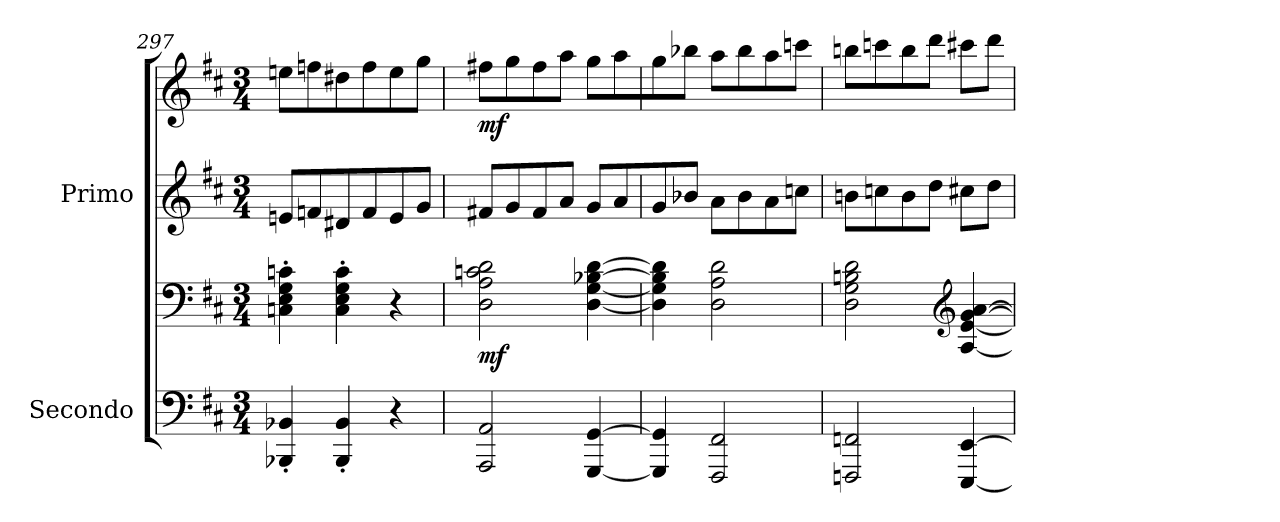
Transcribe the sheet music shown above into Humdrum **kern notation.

**kern	**kern	**dynam	**kern	**kern	**dynam
*part2	*part2	*part2	*part1	*part1	*part1
*staff4	*staff3	*staff3/4	*staff2	*staff1	*staff1/2
*I"Secondo	*	*	*I"Primo	*	*
*I'Sec.	*	*	*I'Pri.	*	*
*clefF4	*clefF4	*	*clefG2	*clefG2	*
*k[f#c#]	*k[f#c#]	*	*k[f#c#]	*k[f#c#]	*
*M3/4	*M3/4	*	*M3/4	*M3/4	*
=297	=297	=297	=297	=297	=297
4BBB-X/' 4BB-X/'	4Cn\' 4E\' 4G\' 4cn\'	.	8en/L	8een\L	.
.	.	.	8fn/	8ffn\	.
4BBB-/' 4BB-/'	4C\' 4E\' 4G\' 4c\'	.	8d#X/	8dd#X\	.
.	.	.	8f/	8ff\	.
4r	4r	.	8e/	8ee\	.
.	.	.	8g/J	8gg\J	.
=298	=298	=298	=298	=298	=298
!	!	!LO:DY:b	!	!	!LO:DY:b
2AAA/ 2AA/	2D\ 2A\ 2cn\ 2d\	mf	8f#X/L	8ff#X\L	mf
.	.	.	8g/	8gg\	.
.	.	.	8f#/	8ff#\	.
.	.	.	8a/J	8aa\J	.
[4GGG/ [4GG/	[4D\ [4G\ [4B-X\ [4d\	.	8g/L	8gg\L	.
.	.	.	8a/	8aa\	.
=299	=299	=299	=299	=299	=299
4GGG/] 4GG/]	4D\] 4G\] 4B-\] 4d\]	.	8g/	8gg\	.
.	.	.	8b-X/J	8bb-X\J	.
2FFF#/ 2FF#/	2D\ 2A\ 2d\	.	8a\L	8aa\L	.
.	.	.	8b-\	8bb-\	.
.	.	.	8a\	8aa\	.
.	.	.	8ccn\J	8cccn\J	.
=300	=300	=300	=300	=300	=300
2FFFn/ 2FFn/	2D\ 2G\ 2Bn\ 2d\	.	8bn\L	8bbn\L	.
.	.	.	8ccn\	8cccn\	.
.	.	.	8b\	8bb\	.
.	.	.	8dd\J	8ddd\J	.
*	*clefG2	*	*	*	*
[4EEE/ [4EE/	[4A/ [4e/ [4g/ [4a/	.	8cc#X\L	8ccc#X\L	.
.	.	.	8dd\J	8ddd\J	.
=	=	=	=	=	=
*-	*-	*-	*-	*-	*-
